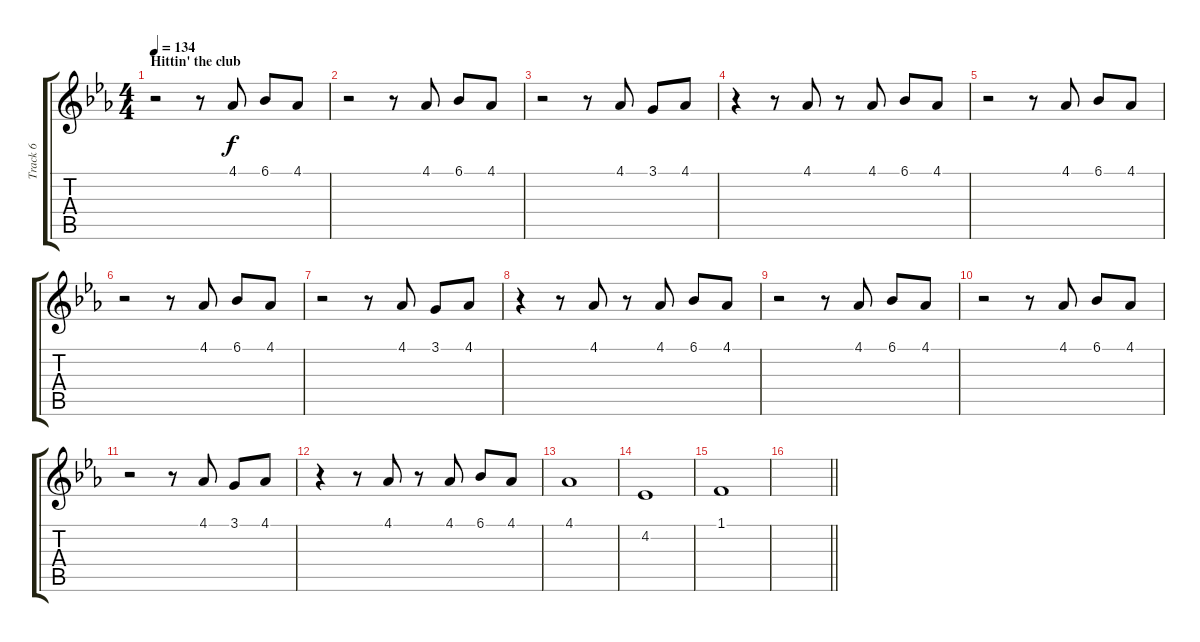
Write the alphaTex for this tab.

\track ("Track 6" "Track 6") {instrument lead2sawtooth}
\staff {score tabs}
\tuning (E4 B3 G3 D3 A2 E2) {hide}
\ts (4 4)
\section ("" "Hittin' the club")
\tempo 134
\clef g2
\ks eb
r.2{dy f} r.8 4.1.8 6.1.8 4.1.8 |
r.2 r.8 4.1.8 6.1.8 4.1.8 |
r.2 r.8 4.1.8 3.1.8 4.1.8 |
r.4 r.8 4.1.8 r.8 4.1.8 6.1.8 4.1.8 |
r.2 r.8 4.1.8 6.1.8 4.1.8 |
r.2 r.8 4.1.8 6.1.8 4.1.8 |
r.2 r.8 4.1.8 3.1.8 4.1.8 |
r.4 r.8 4.1.8 r.8 4.1.8 6.1.8 4.1.8 |
r.2 r.8 4.1.8 6.1.8 4.1.8 |
r.2 r.8 4.1.8 6.1.8 4.1.8 |
r.2 r.8 4.1.8 3.1.8 4.1.8 |
r.4 r.8 4.1.8 r.8 4.1.8 6.1.8 4.1.8 |
4.1.1 |
4.2.1 |
1.1.1 |
\barLineRight lightlight
